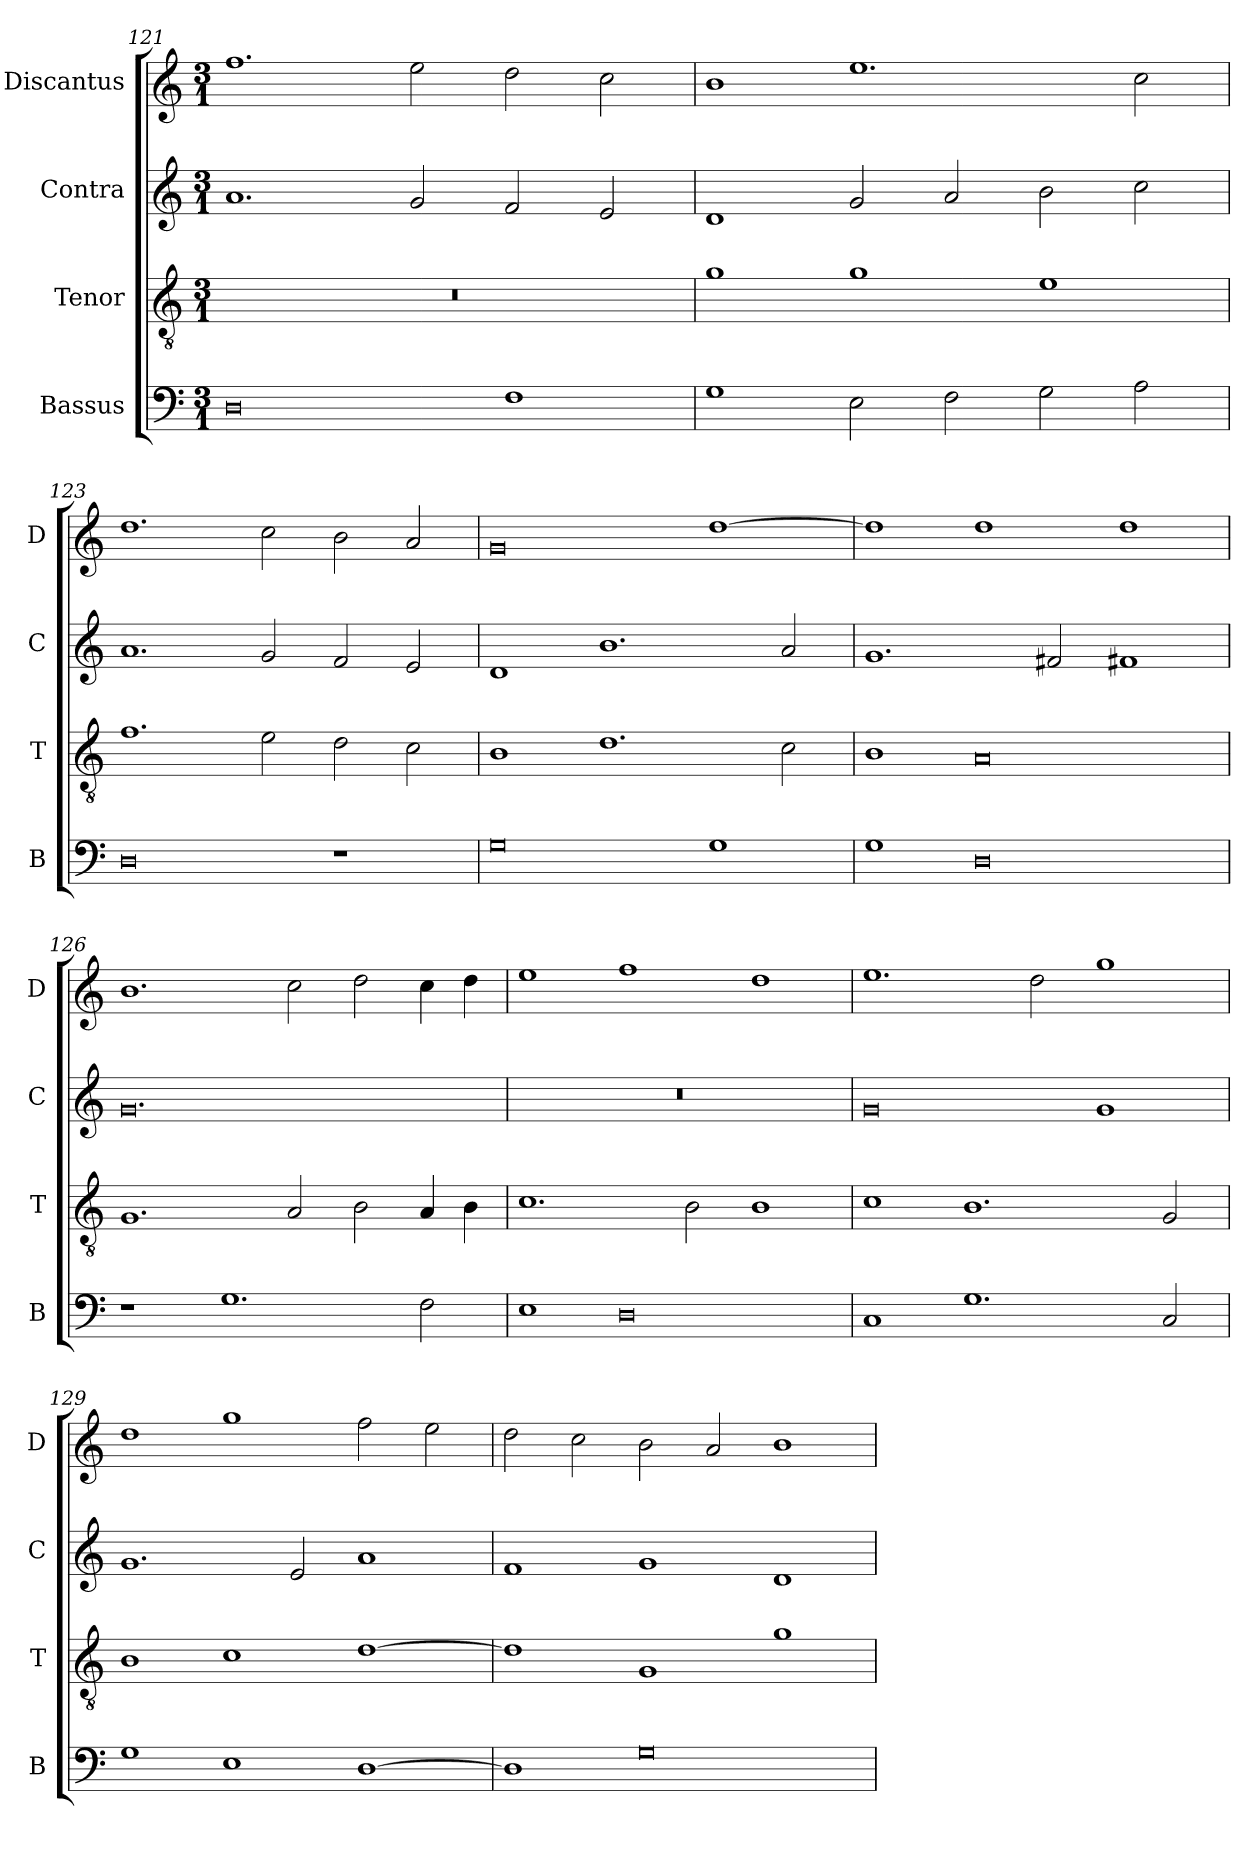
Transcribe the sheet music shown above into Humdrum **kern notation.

**kern	**kern	**kern	**kern
*part4	*part3	*part2	*part1
*staff4	*staff3	*staff2	*staff1
*I"Bassus	*I"Tenor	*I"Contra	*I"Discantus
*I'B	*I'T	*I'C	*I'D
*clefF4	*clefGv2	*clefG2	*clefG2
*k[]	*k[]	*k[]	*k[]
*M3/1	*M3/1	*M3/1	*M3/1
=121	=121	=121	=121
0D	0.r	1.a	1.ff
.	.	2g/	2ee\
1F	.	2f/	2dd\
.	.	2e/	2cc\
=122	=122	=122	=122
1G	1g	1d	1b
2E\	1g	2g/	1.ee
2F\	.	2a/	.
2G\	1e	2b\	.
2A\	.	2cc\	2cc\
=123	=123	=123	=123
0D	1.f	1.a	1.dd
.	2e\	2g/	2cc\
1r	2d\	2f/	2b\
.	2c\	2e/	2a/
=124	=124	=124	=124
0G	1B	1d	0g
.	1.d	1.b	.
1G	.	.	[1dd
.	2c\	2a/	.
=125	=125	=125	=125
1G	1B	1.g	1dd]
0D	0A	.	1dd
.	.	2f#X/	.
.	.	1f#X	1dd
=126	=126	=126	=126
1r	1.G	0.g	1.b
1.G	.	.	.
.	2A/	.	2cc\
.	2B\	.	2dd\
2F\	4A/	.	4cc\
.	4B\	.	4dd\
=127	=127	=127	=127
1E	1.c	0.r	1ee
0D	.	.	1ff
.	2B\	.	.
.	1B	.	1dd
=128	=128	=128	=128
1C	1c	0g	1.ee
1.G	1.B	.	.
.	.	.	2dd\
.	.	1g	1gg
2C/	2G/	.	.
=129	=129	=129	=129
1G	1B	1.g	1dd
1E	1c	.	1gg
.	.	2e/	.
[1D	[1d	1a	2ff\
.	.	.	2ee\
=130	=130	=130	=130
1D]	1d]	1f	2dd\
.	.	.	2cc\
0G	1G	1g	2b\
.	.	.	2a/
.	1g	1d	1b
=	=	=	=
*-	*-	*-	*-
